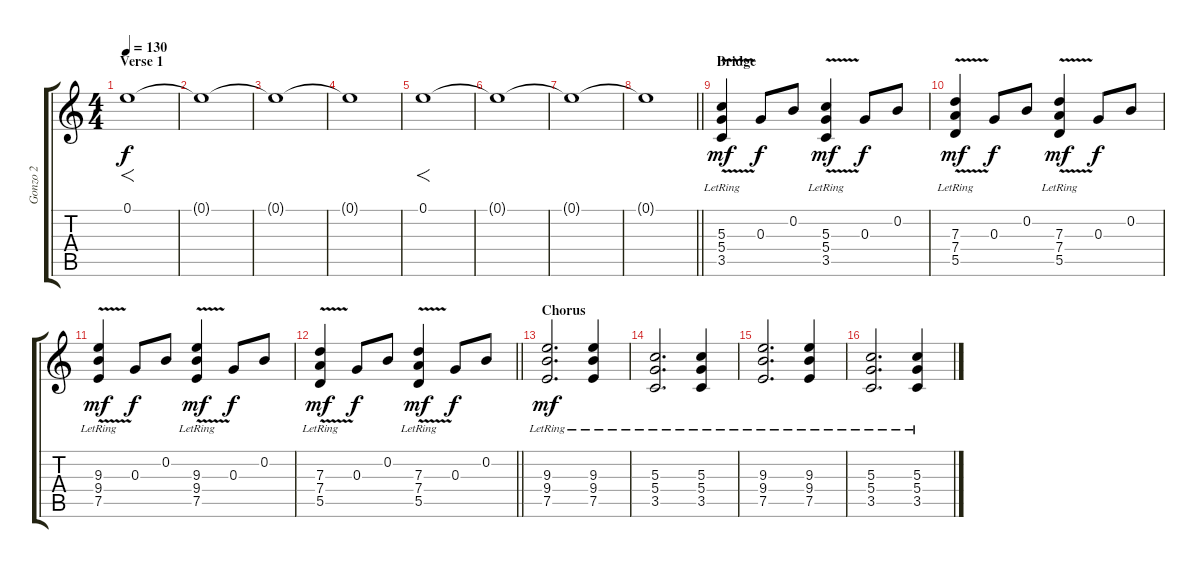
\track ("Gonzo 2" "Gonzo 2") {instrument overdrivenguitar}
\staff {score tabs}
\tuning (E4 B3 G3 D3 A2 E2) {hide}
\ts (4 4)
\section ("" "Verse 1")
\tempo 130
\clef g2
\ks c
0.1.1{f dy f volume 7 instrument overdrivenguitar} |
0.1{t}.1 |
0.1{t}.1 |
0.1{t}.1 |
0.1.1{f} |
0.1{t}.1 |
0.1{t}.1 |
\barLineRight lightlight
0.1{t}.1 |
\section ("" "Bridge")
(5.3 5.4{lr} 3.5{v lr}).4{dy mf volume 8 instrument acousticguitarsteel} 0.3.8{dy f} 0.2.8 (5.3 5.4{lr} 3.5{v lr}).4{dy mf} 0.3.8{dy f} 0.2.8 |
(7.3 7.4{lr} 5.5{v lr}).4{dy mf} 0.3.8{dy f} 0.2.8 (7.3 7.4{lr} 5.5{v lr}).4{dy mf} 0.3.8{dy f} 0.2.8 |
(9.3 9.4{lr} 7.5{v lr}).4{dy mf} 0.3.8{dy f} 0.2.8 (9.3 9.4{lr} 7.5{v lr}).4{dy mf} 0.3.8{dy f} 0.2.8 |
\barLineRight lightlight
(7.3 7.4{lr} 5.5{v lr}).4{dy mf} 0.3.8{dy f} 0.2.8 (7.3 7.4{lr} 5.5{v lr}).4{dy mf} 0.3.8{dy f} 0.2.8 |
\section ("" "Chorus")
(9.3{lr} 9.4{lr} 7.5{lr}).2{d dy mf} (9.3{lr} 9.4{lr} 7.5{lr}).4 |
(5.3{lr} 5.4{lr} 3.5{lr}).2{d} (5.3{lr} 5.4{lr} 3.5{lr}).4 |
(9.3{lr} 9.4{lr} 7.5{lr}).2{d} (9.3{lr} 9.4{lr} 7.5{lr}).4 |
(5.3{lr} 5.4{lr} 3.5{lr}).2{d} (5.3{lr} 5.4{lr} 3.5{lr}).4
